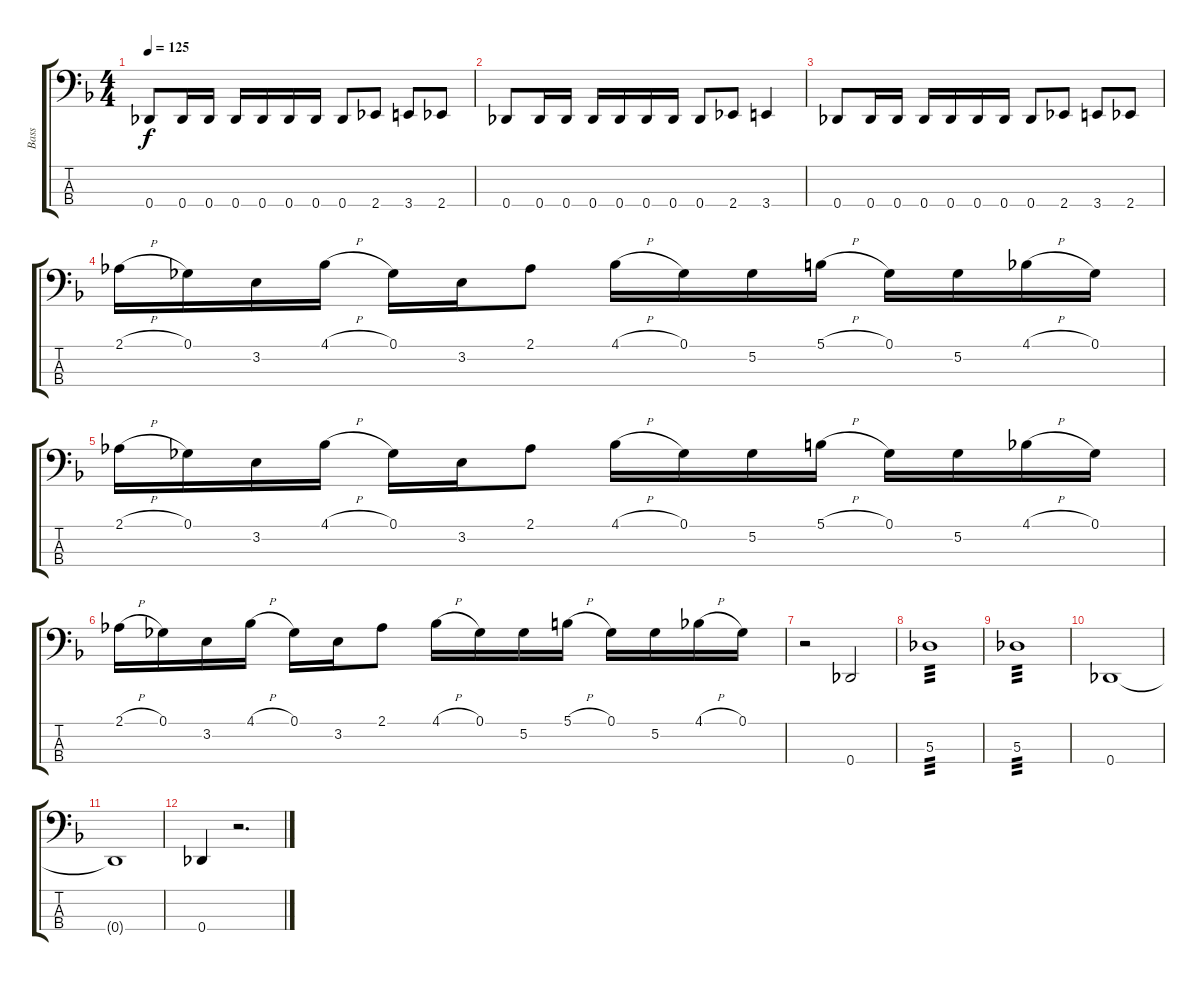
\track ("Bass" "Bass") {instrument electricbasspick}
\staff {score tabs}
\tuning (Gb2 Db2 Ab1 Db1) {hide}
\ts (4 4)
\tempo 125
\clef f4
\ks f
0.4.8{dy f} 0.4.16 0.4.16 0.4.16 0.4.16 0.4.16 0.4.16 0.4.8 2.4.8 3.4.8 2.4.8 |
0.4.8 0.4.16 0.4.16 0.4.16 0.4.16 0.4.16 0.4.16 0.4.8 2.4.8 3.4.4 |
0.4.8 0.4.16 0.4.16 0.4.16 0.4.16 0.4.16 0.4.16 0.4.8 2.4.8 3.4.8 2.4.8 |
2.1{h}.16 0.1.16 3.2.16 4.1{h}.16 0.1.16 3.2.16 2.1.8 4.1{h}.16 0.1.16 5.2.16 5.1{h}.16 0.1.16 5.2.16 4.1{h}.16 0.1.16 |
2.1{h}.16 0.1.16 3.2.16 4.1{h}.16 0.1.16 3.2.16 2.1.8 4.1{h}.16 0.1.16 5.2.16 5.1{h}.16 0.1.16 5.2.16 4.1{h}.16 0.1.16 |
2.1{h}.16 0.1.16 3.2.16 4.1{h}.16 0.1.16 3.2.16 2.1.8 4.1{h}.16 0.1.16 5.2.16 5.1{h}.16 0.1.16 5.2.16 4.1{h}.16 0.1.16 |
r.2 0.4.2 |
5.3.1{tp 3} |
5.3.1{tp 3} |
0.4.1 |
0.4{t}.1 |
0.4.4 r.2{d}
